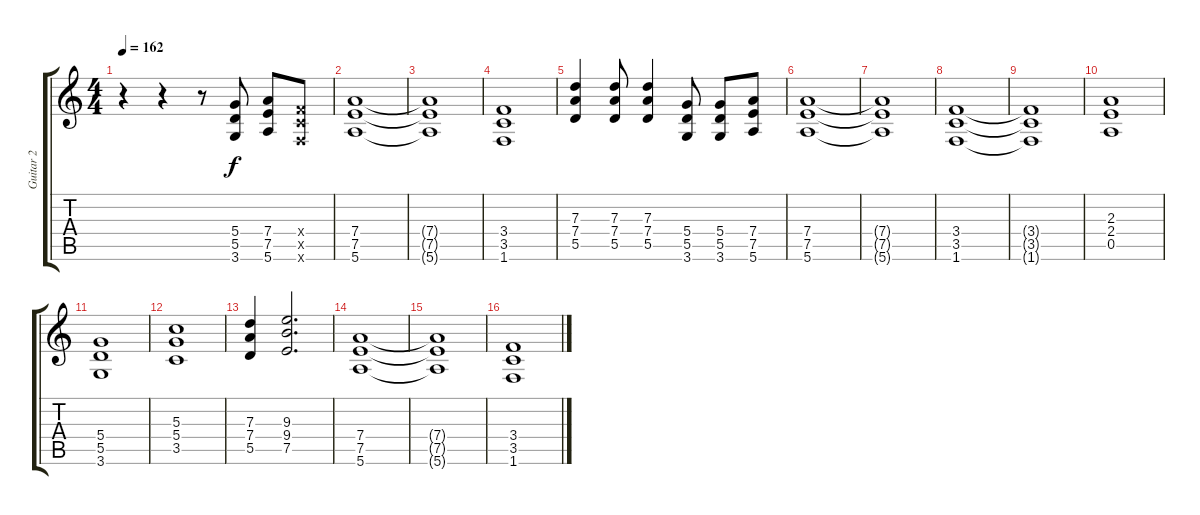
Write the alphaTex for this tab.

\track ("Guitar 2" "Guitar 2") {instrument distortionguitar}
\staff {score tabs}
\tuning (E4 B3 G3 D3 A2 E2) {hide}
\ts (4 4)
\tempo 162
\clef g2
\ks c
r.4{dy f instrument distortionguitar} r.4 r.8 (5.4 5.5 3.6).8 (7.4 7.5 5.6).8 (3.4{x} 3.5{x} 1.6{x}).8 |
(7.4 7.5 5.6).1 |
(7.4{t} 7.5{t} 5.6{t}).1 |
(3.4 3.5 1.6).1 |
(7.3 7.4 5.5).4 (7.3 7.4 5.5).8 (7.3 7.4 5.5).4 (5.4 5.5 3.6).8 (5.4 5.5 3.6).8 (7.4 7.5 5.6).8 |
(7.4 7.5 5.6).1 |
(7.4{t} 7.5{t} 5.6{t}).1 |
(3.4 3.5 1.6).1 |
(3.4{t} 3.5{t} 1.6{t}).1 |
(2.3 2.4 0.5).1 |
(5.4 5.5 3.6).1 |
(5.3 5.4 3.5).1 |
(7.3 7.4 5.5).4 (9.3 9.4 7.5).2{d} |
(7.4 7.5 5.6).1 |
(7.4{t} 7.5{t} 5.6{t}).1 |
(3.4 3.5 1.6).1
